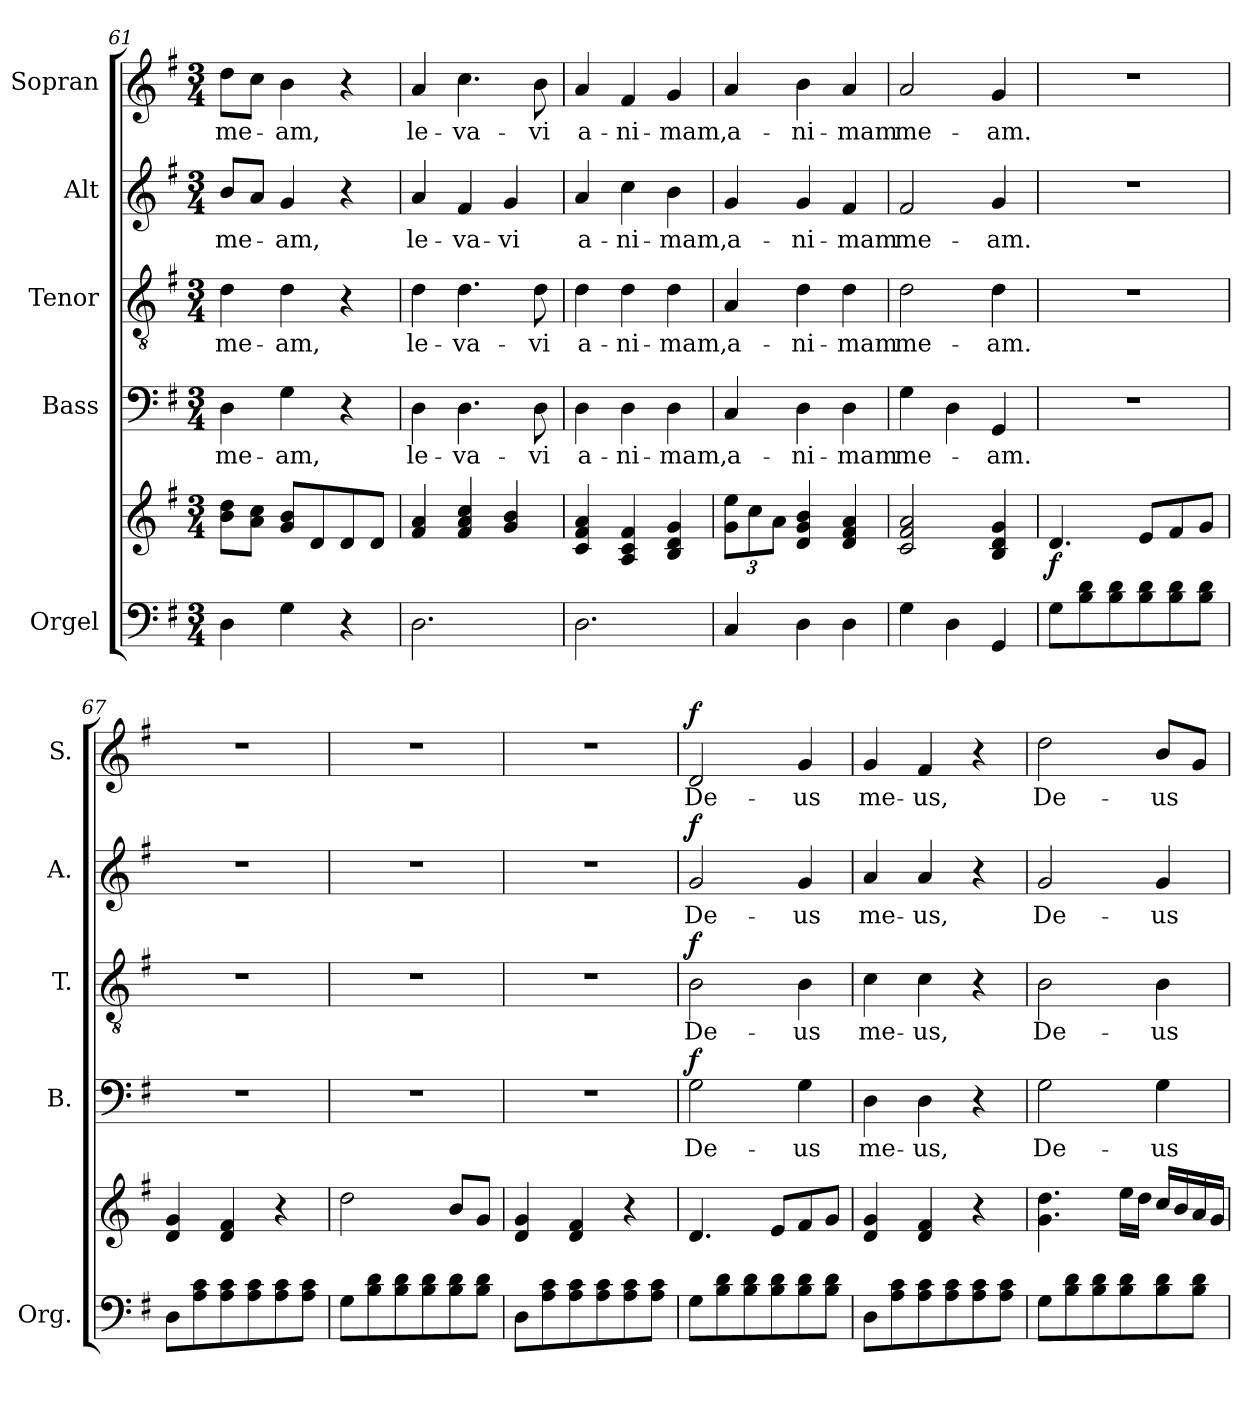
**kern	**kern	**dynam	**kern	**text	**dynam	**kern	**text	**dynam	**kern	**text	**dynam	**kern	**text	**dynam
*part5	*part5	*part5	*part4	*part4	*part4	*part3	*part3	*part3	*part2	*part2	*part2	*part1	*part1	*part1
*staff6	*staff5	*staff5/6	*staff4	*staff4	*staff4	*staff3	*staff3	*staff3	*staff2	*staff2	*staff2	*staff1	*staff1	*staff1
*I"Orgel	*	*	*I"Bass	*	*	*I"Tenor	*	*	*I"Alt	*	*	*I"Sopran	*	*
*I'Org.	*	*	*I'B.	*	*	*I'T.	*	*	*I'A.	*	*	*I'S.	*	*
*clefF4	*clefG2	*	*clefF4	*	*	*clefGv2	*	*	*clefG2	*	*	*clefG2	*	*
*k[f#]	*k[f#]	*	*k[f#]	*	*	*k[f#]	*	*	*k[f#]	*	*	*k[f#]	*	*
*G:	*G:	*	*G:	*	*	*G:	*	*	*G:	*	*	*G:	*	*
*M3/4	*M3/4	*	*M3/4	*	*	*M3/4	*	*	*M3/4	*	*	*M3/4	*	*
=61	=61	=61	=61	=61	=61	=61	=61	=61	=61	=61	=61	=61	=61	=61
!	!	!	!	!LO:LY:b	!	!	!LO:LY:b	!	!	!LO:LY:b	!	!	!LO:LY:b	!
4D\	8b\ 8dd\L	.	4D\	me-	.	4d\	me-	.	8b/L	me-	.	8dd\L	me-	.
.	8a\ 8cc\J	.	.	.	.	.	.	.	8a/J	.	.	8cc\J	.	.
!	!	!	!	!LO:LY:b	!	!	!LO:LY:b	!	!	!LO:LY:b	!	!	!LO:LY:b	!
4G\	8g/ 8b/L	.	4G\	-am,	.	4d\	-am,	.	4g/	-am,	.	4b\	-am,	.
.	8d/	.	.	.	.	.	.	.	.	.	.	.	.	.
4r	8d/	.	4r	.	.	4r	.	.	4r	.	.	4r	.	.
.	8d/J	.	.	.	.	.	.	.	.	.	.	.	.	.
!!LO:PB:g=z
=62	=62	=62	=62	=62	=62	=62	=62	=62	=62	=62	=62	=62	=62	=62
!	!	!	!	!LO:LY:b	!	!	!LO:LY:b	!	!	!LO:LY:b	!	!	!LO:LY:b	!
2.D\	4f#/ 4a/	.	4D\	le-	.	4d\	le-	.	4a/	le-	.	4a/	le-	.
!	!	!	!	!LO:LY:b	!	!	!LO:LY:b	!	!	!LO:LY:b	!	!	!LO:LY:b	!
.	4f#/ 4a/ 4cc/	.	4.D\	-va-	.	4.d\	-va-	.	4f#/	-va-	.	4.cc\	-va-	.
!	!	!	!	!	!	!	!	!	!	!LO:LY:b	!	!	!	!
.	4g/ 4b/	.	.	.	.	.	.	.	4g/	-vi	.	.	.	.
!	!	!	!	!LO:LY:b	!	!	!LO:LY:b	!	!	!	!	!	!LO:LY:b	!
.	.	.	8D\	-vi	.	8d\	-vi	.	.	.	.	8b\	-vi	.
=63	=63	=63	=63	=63	=63	=63	=63	=63	=63	=63	=63	=63	=63	=63
!	!	!	!	!LO:LY:b	!	!	!LO:LY:b	!	!	!LO:LY:b	!	!	!LO:LY:b	!
2.D\	4c/ 4f#/ 4a/	.	4D\	a-	.	4d\	a-	.	4a/	a-	.	4a/	a-	.
!	!	!	!	!LO:LY:b	!	!	!LO:LY:b	!	!	!LO:LY:b	!	!	!LO:LY:b	!
.	4A/ 4c/ 4f#/	.	4D\	-ni-	.	4d\	-ni-	.	4cc\	-ni-	.	4f#/	-ni-	.
!	!	!	!	!LO:LY:b	!	!	!LO:LY:b	!	!	!LO:LY:b	!	!	!LO:LY:b	!
.	4B/ 4d/ 4g/	.	4D\	-mam,	.	4d\	-mam,	.	4b\	-mam,	.	4g/	-mam,	.
=64	=64	=64	=64	=64	=64	=64	=64	=64	=64	=64	=64	=64	=64	=64
!	!	!	!	!LO:LY:b	!	!	!LO:LY:b	!	!	!LO:LY:b	!	!	!LO:LY:b	!
4C/	12g\ 12ee\L	.	4C/	a-	.	4A/	a-	.	4g/	a-	.	4a/	a-	.
.	12cc\	.	.	.	.	.	.	.	.	.	.	.	.	.
.	12a\J	.	.	.	.	.	.	.	.	.	.	.	.	.
!	!	!	!	!LO:LY:b	!	!	!LO:LY:b	!	!	!LO:LY:b	!	!	!LO:LY:b	!
4D\	4d/ 4g/ 4b/	.	4D\	-ni-	.	4d\	-ni-	.	4g/	-ni-	.	4b\	-ni-	.
!	!	!	!	!LO:LY:b	!	!	!LO:LY:b	!	!	!LO:LY:b	!	!	!LO:LY:b	!
4D\	4d/ 4f#/ 4a/	.	4D\	-mam	.	4d\	-mam	.	4f#/	-mam	.	4a/	-mam	.
=65	=65	=65	=65	=65	=65	=65	=65	=65	=65	=65	=65	=65	=65	=65
!	!	!	!	!LO:LY:b	!	!	!LO:LY:b	!	!	!LO:LY:b	!	!	!LO:LY:b	!
4G\	2c/ 2f#/ 2a/	.	4G\	me-	.	2d\	me-	.	2f#/	me-	.	2a/	me-	.
4D\	.	.	4D\	.	.	.	.	.	.	.	.	.	.	.
!	!	!	!	!LO:LY:b	!	!	!LO:LY:b	!	!	!LO:LY:b	!	!	!LO:LY:b	!
4GG/	4B/ 4d/ 4g/	.	4GG/	-am.	.	4d\	-am.	.	4g/	-am.	.	4g/	-am.	.
=66	=66	=66	=66	=66	=66	=66	=66	=66	=66	=66	=66	=66	=66	=66
!	!	!LO:DY:b	!	!	!	!	!	!	!	!	!	!	!	!
8G\L	4.d/	f	2.r	.	.	2.r	.	.	2.r	.	.	2.r	.	.
8B\ 8d\	.	.	.	.	.	.	.	.	.	.	.	.	.	.
8B\ 8d\	.	.	.	.	.	.	.	.	.	.	.	.	.	.
8B\ 8d\	8e/L	.	.	.	.	.	.	.	.	.	.	.	.	.
8B\ 8d\	8f#/	.	.	.	.	.	.	.	.	.	.	.	.	.
8B\ 8d\J	8g/J	.	.	.	.	.	.	.	.	.	.	.	.	.
=67	=67	=67	=67	=67	=67	=67	=67	=67	=67	=67	=67	=67	=67	=67
8D\L	4d/ 4g/	.	2.r	.	.	2.r	.	.	2.r	.	.	2.r	.	.
8A\ 8c\	.	.	.	.	.	.	.	.	.	.	.	.	.	.
8A\ 8c\	4d/ 4f#/	.	.	.	.	.	.	.	.	.	.	.	.	.
8A\ 8c\	.	.	.	.	.	.	.	.	.	.	.	.	.	.
8A\ 8c\	4r	.	.	.	.	.	.	.	.	.	.	.	.	.
8A\ 8c\J	.	.	.	.	.	.	.	.	.	.	.	.	.	.
=68	=68	=68	=68	=68	=68	=68	=68	=68	=68	=68	=68	=68	=68	=68
8G\L	2dd\	.	2.r	.	.	2.r	.	.	2.r	.	.	2.r	.	.
8B\ 8d\	.	.	.	.	.	.	.	.	.	.	.	.	.	.
8B\ 8d\	.	.	.	.	.	.	.	.	.	.	.	.	.	.
8B\ 8d\	.	.	.	.	.	.	.	.	.	.	.	.	.	.
8B\ 8d\	8b/L	.	.	.	.	.	.	.	.	.	.	.	.	.
8B\ 8d\J	8g/J	.	.	.	.	.	.	.	.	.	.	.	.	.
=69	=69	=69	=69	=69	=69	=69	=69	=69	=69	=69	=69	=69	=69	=69
8D\L	4d/ 4g/	.	2.r	.	.	2.r	.	.	2.r	.	.	2.r	.	.
8A\ 8c\	.	.	.	.	.	.	.	.	.	.	.	.	.	.
8A\ 8c\	4d/ 4f#/	.	.	.	.	.	.	.	.	.	.	.	.	.
8A\ 8c\	.	.	.	.	.	.	.	.	.	.	.	.	.	.
8A\ 8c\	4r	.	.	.	.	.	.	.	.	.	.	.	.	.
8A\ 8c\J	.	.	.	.	.	.	.	.	.	.	.	.	.	.
!!LO:LB:g=z
=70	=70	=70	=70	=70	=70	=70	=70	=70	=70	=70	=70	=70	=70	=70
!	!	!	!	!LO:LY:b	!LO:DY:a	!	!LO:LY:b	!LO:DY:a	!	!LO:LY:b	!LO:DY:a	!	!LO:LY:b	!LO:DY:a
8G\L	4.d/	.	2G\	De-	f	2B\	De-	f	2g/	De-	f	2d/	De-	f
8B\ 8d\	.	.	.	.	.	.	.	.	.	.	.	.	.	.
8B\ 8d\	.	.	.	.	.	.	.	.	.	.	.	.	.	.
8B\ 8d\	8e/L	.	.	.	.	.	.	.	.	.	.	.	.	.
!	!	!	!	!LO:LY:b	!	!	!LO:LY:b	!	!	!LO:LY:b	!	!	!LO:LY:b	!
8B\ 8d\	8f#/	.	4G\	-us	.	4B\	-us	.	4g/	-us	.	4g/	-us	.
8B\ 8d\J	8g/J	.	.	.	.	.	.	.	.	.	.	.	.	.
=71	=71	=71	=71	=71	=71	=71	=71	=71	=71	=71	=71	=71	=71	=71
!	!	!	!	!LO:LY:b	!	!	!LO:LY:b	!	!	!LO:LY:b	!	!	!LO:LY:b	!
8D\L	4d/ 4g/	.	4D\	me-	.	4c\	me-	.	4a/	me-	.	4g/	me-	.
8A\ 8c\	.	.	.	.	.	.	.	.	.	.	.	.	.	.
!	!	!	!	!LO:LY:b	!	!	!LO:LY:b	!	!	!LO:LY:b	!	!	!LO:LY:b	!
8A\ 8c\	4d/ 4f#/	.	4D\	-us,	.	4c\	-us,	.	4a/	-us,	.	4f#/	-us,	.
8A\ 8c\	.	.	.	.	.	.	.	.	.	.	.	.	.	.
8A\ 8c\	4r	.	4r	.	.	4r	.	.	4r	.	.	4r	.	.
8A\ 8c\J	.	.	.	.	.	.	.	.	.	.	.	.	.	.
=72	=72	=72	=72	=72	=72	=72	=72	=72	=72	=72	=72	=72	=72	=72
!	!	!	!	!LO:LY:b	!	!	!LO:LY:b	!	!	!LO:LY:b	!	!	!LO:LY:b	!
8G\L	4.g\ 4.dd\	.	2G\	De-	.	2B\	De-	.	2g/	De-	.	2dd\	De-	.
8B\ 8d\	.	.	.	.	.	.	.	.	.	.	.	.	.	.
8B\ 8d\	.	.	.	.	.	.	.	.	.	.	.	.	.	.
8B\ 8d\	16ee\LL	.	.	.	.	.	.	.	.	.	.	.	.	.
.	16dd\JJ	.	.	.	.	.	.	.	.	.	.	.	.	.
!	!	!	!	!LO:LY:b	!	!	!LO:LY:b	!	!	!LO:LY:b	!	!	!LO:LY:b	!
8B\ 8d\	16cc/LL	.	4G\	-us	.	4B\	-us	.	4g/	-us	.	8b/L	-us	.
.	16b/	.	.	.	.	.	.	.	.	.	.	.	.	.
8B\ 8d\J	16a/	.	.	.	.	.	.	.	.	.	.	8g/J	.	.
.	16g/JJ	.	.	.	.	.	.	.	.	.	.	.	.	.
=	=	=	=	=	=	=	=	=	=	=	=	=	=	=
*-	*-	*-	*-	*-	*-	*-	*-	*-	*-	*-	*-	*-	*-	*-
